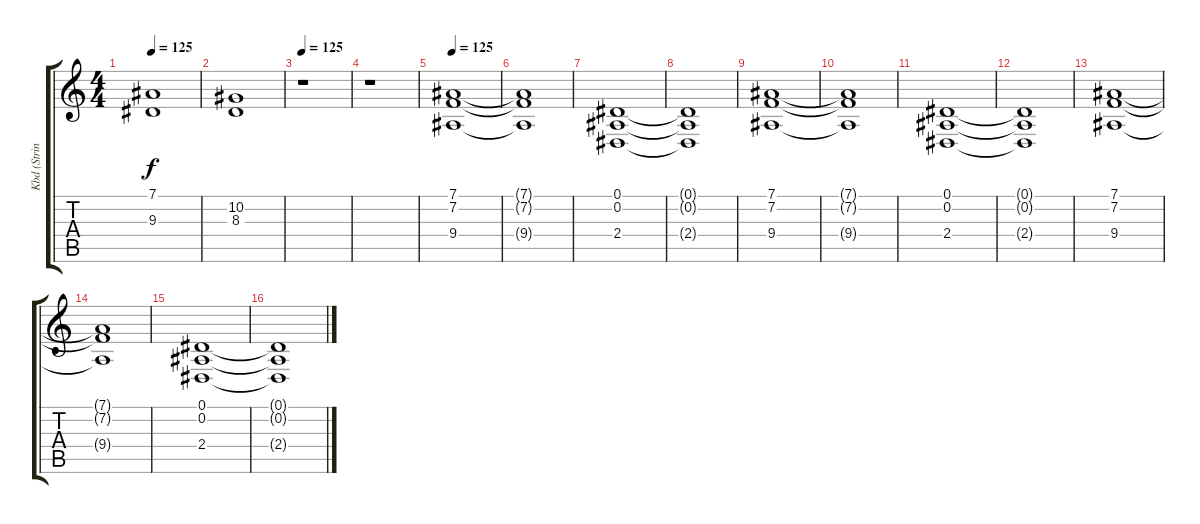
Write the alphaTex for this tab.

\track ("Kbd (Strings)" "Kbd (Strin") {instrument stringensemble2}
\staff {score tabs}
\tuning (Eb4 Bb3 Gb3 Db3 Ab2 Eb2) {hide}
\ts (4 4)
\tempo 125
\clef g2
\ks c
(7.1 9.3).1{dy f} |
(10.2 8.3).1 |
\tempo 125
r.1 |
r.1 |
\tempo 125
(7.1 7.2 9.4).1 |
(7.1{t} 7.2{t} 9.4{t}).1 |
(0.1 0.2 2.4).1 |
(0.1{t} 0.2{t} 2.4{t}).1 |
(7.1 7.2 9.4).1 |
(7.1{t} 7.2{t} 9.4{t}).1 |
(0.1 0.2 2.4).1 |
(0.1{t} 0.2{t} 2.4{t}).1 |
(7.1 7.2 9.4).1 |
(7.1{t} 7.2{t} 9.4{t}).1 |
(0.1 0.2 2.4).1 |
(0.1{t} 0.2{t} 2.4{t}).1
